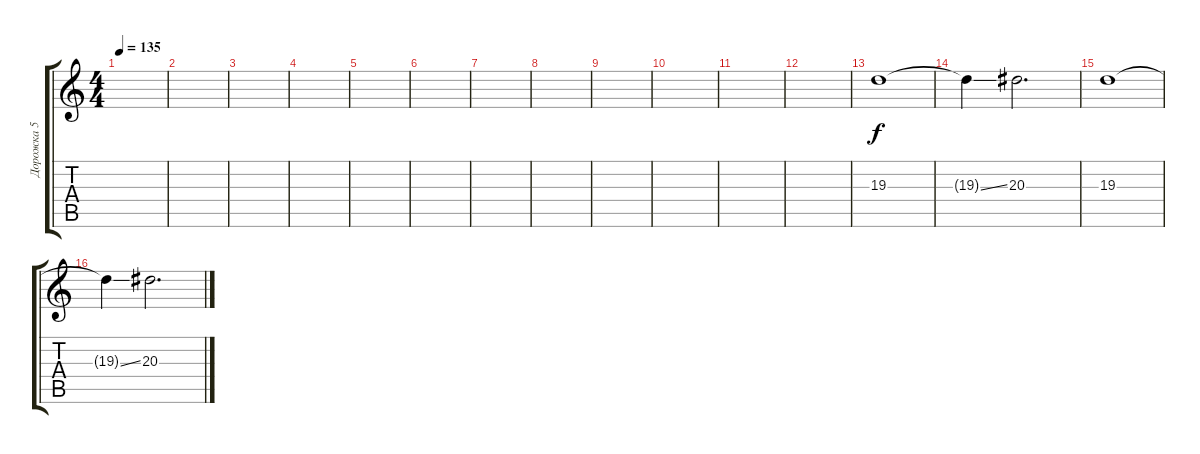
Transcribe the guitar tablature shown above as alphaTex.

\track ("Дорожка 5" "Дорожка 5") {instrument tremolostrings}
\staff {score tabs}
\tuning (E4 B3 G3 D3 A2 E2) {hide}
\ts (4 4)
\tempo 135
\clef g2
\ks c
|
|
|
|
|
|
|
|
|
|
|
|
19.3.1 |
19.3{ss t}.4 20.3.2{d} |
19.3.1 |
19.3{ss t}.4 20.3.2{d}
